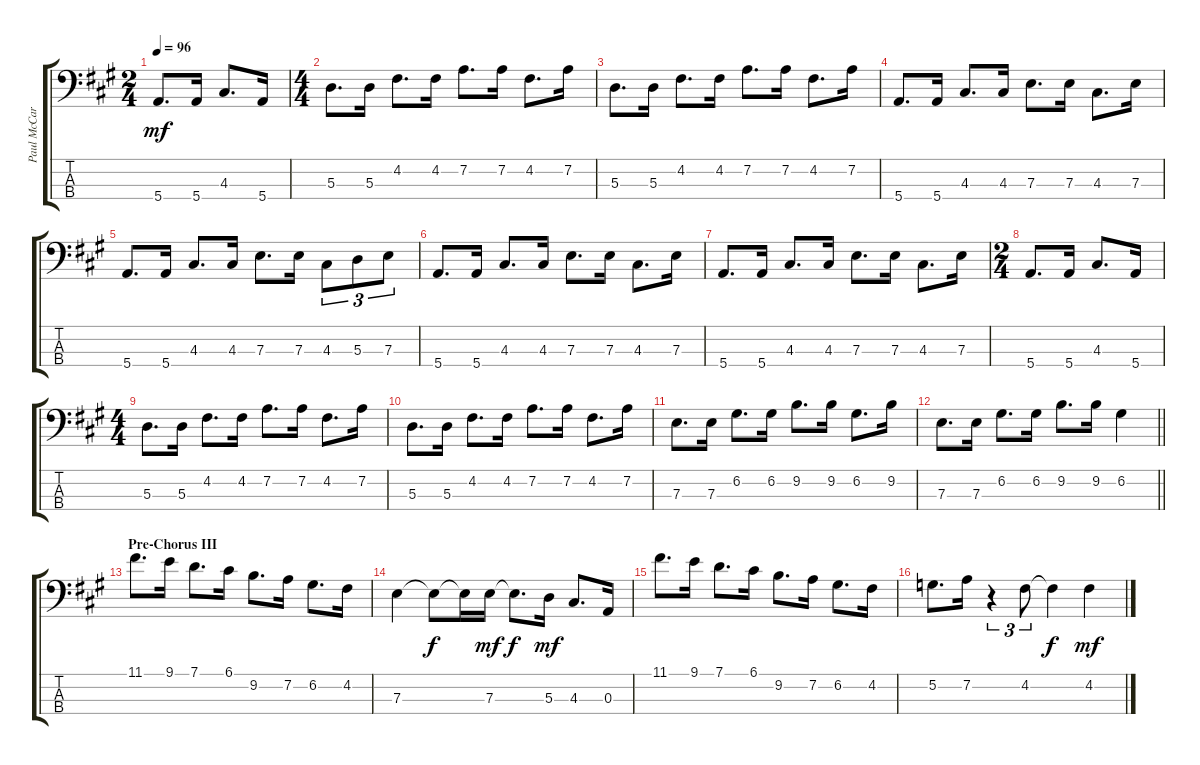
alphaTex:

\track ("Paul McCartney - Bass Guitar" "Paul McCar") {instrument electricbasspick}
\staff {score tabs}
\tuning (G2 D2 A1 E1) {hide}
\ts (2 4)
\tempo 96
\clef f4
\ks a
5.4.8{d dy mf} 5.4.16 4.3.8{d} 5.4.16 |
\ts (4 4)
5.3.8{d} 5.3.16 4.2.8{d} 4.2.16 7.2.8{d} 7.2.16 4.2.8{d} 7.2.16 |
5.3.8{d} 5.3.16 4.2.8{d} 4.2.16 7.2.8{d} 7.2.16 4.2.8{d} 7.2.16 |
5.4.8{d} 5.4.16 4.3.8{d} 4.3.16 7.3.8{d} 7.3.16 4.3.8{d} 7.3.16 |
5.4.8{d} 5.4.16 4.3.8{d} 4.3.16 7.3.8{d} 7.3.16 4.3.8{tu (3 2)} 5.3.8{tu (3 2)} 7.3.8{tu (3 2)} |
5.4.8{d} 5.4.16 4.3.8{d} 4.3.16 7.3.8{d} 7.3.16 4.3.8{d} 7.3.16 |
5.4.8{d} 5.4.16 4.3.8{d} 4.3.16 7.3.8{d} 7.3.16 4.3.8{d} 7.3.16 |
\ts (2 4)
5.4.8{d} 5.4.16 4.3.8{d} 5.4.16 |
\ts (4 4)
5.3.8{d} 5.3.16 4.2.8{d} 4.2.16 7.2.8{d} 7.2.16 4.2.8{d} 7.2.16 |
5.3.8{d} 5.3.16 4.2.8{d} 4.2.16 7.2.8{d} 7.2.16 4.2.8{d} 7.2.16 |
7.3.8{d} 7.3.16 6.2.8{d} 6.2.16 9.2.8{d} 9.2.16 6.2.8{d} 9.2.16 |
\barLineRight lightlight
7.3.8{d} 7.3.16 6.2.8{d} 6.2.16 9.2.8{d} 9.2.16 6.2.4 |
\section ("" "Pre-Chorus III")
11.1.8{d} 9.1.16 7.1.8{d} 6.1.16 9.2.8{d} 7.2.16 6.2.8{d} 4.2.16 |
7.3.4 7.3{t}.8{dy f} 7.3{t}.16 7.3.16{dy mf} 7.3{t}.8{d dy f} 5.3.16{dy mf} 4.3.8{d} 0.3.16 |
11.1.8{d} 9.1.16 7.1.8{d} 6.1.16 9.2.8{d} 7.2.16 6.2.8{d} 4.2.16 |
5.2.8{d} 7.2.16 r.4{tu (3 2)} 4.2.8{tu (3 2)} 4.2{t}.4{dy f} 4.2.4{dy mf}
